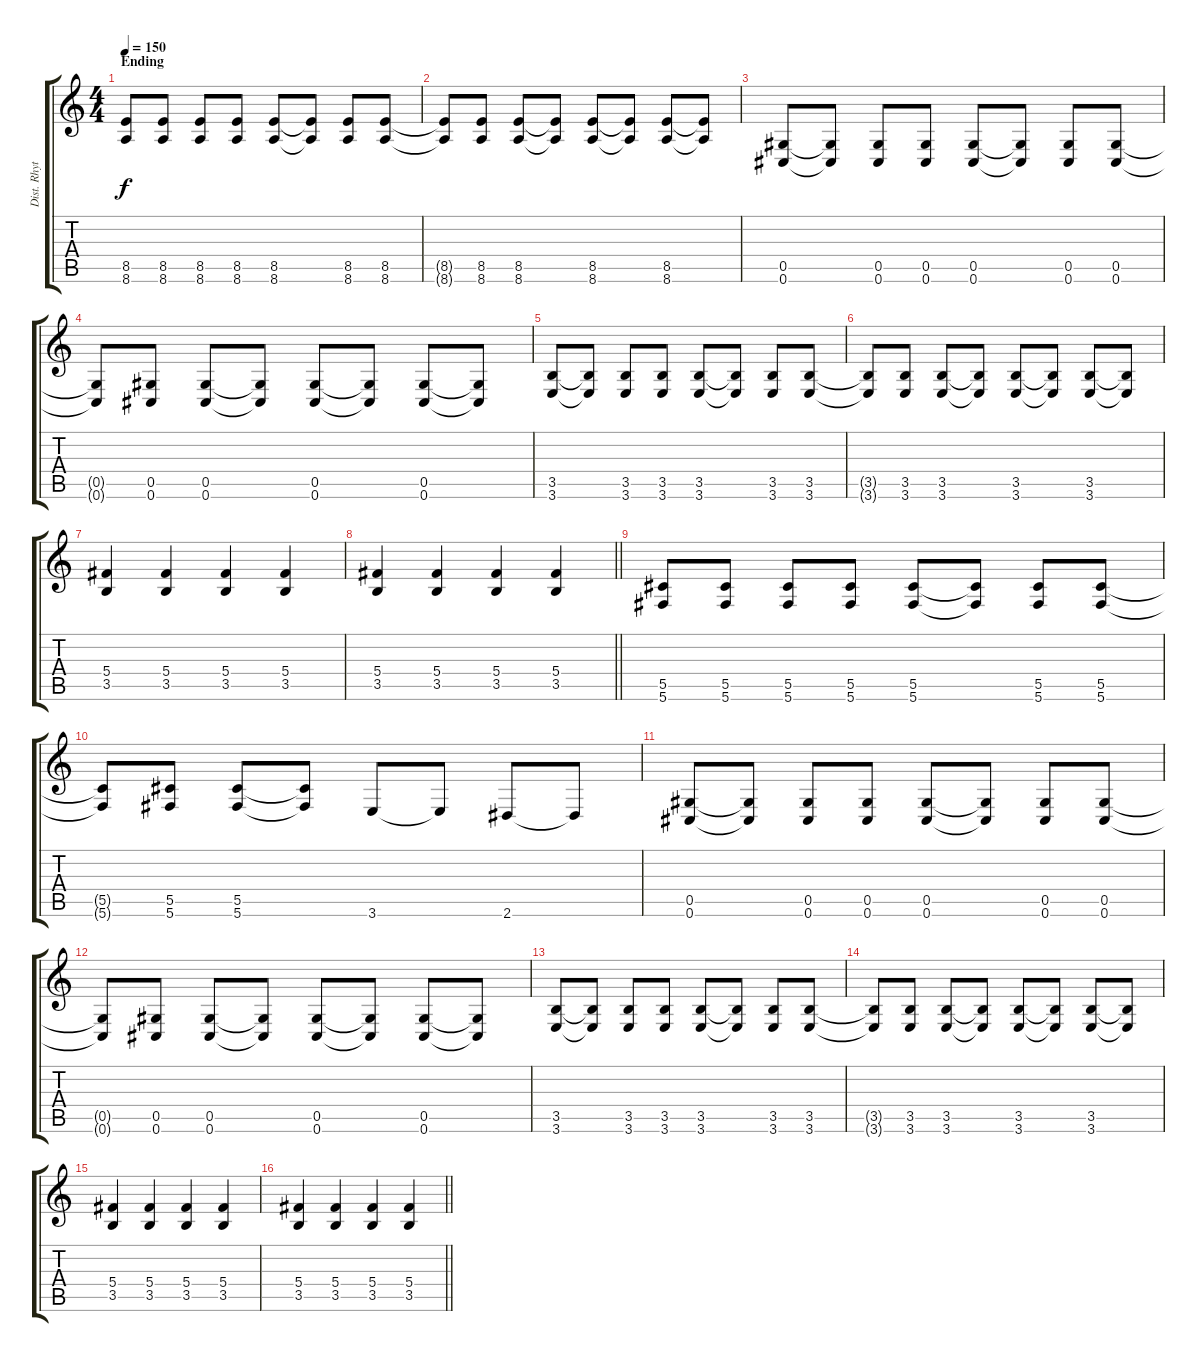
\track ("Dist. Rhytm Guitar [L]" "Dist. Rhyt") {instrument distortionguitar}
\staff {score tabs}
\tuning (Eb4 Bb3 Gb3 Db3 Ab2 Db2) {hide}
\ts (4 4)
\section ("" "Ending")
\tempo 150
\clef g2
\ks c
(8.5 8.6).8{dy f} (8.5 8.6).8 (8.5 8.6).8 (8.5 8.6).8 (8.5 8.6).8 (8.5{t} 8.6{t}).8 (8.5 8.6).8 (8.5 8.6).8 |
(8.5{t} 8.6{t}).8 (8.5 8.6).8 (8.5 8.6).8 (8.5{t} 8.6{t}).8 (8.5 8.6).8 (8.5{t} 8.6{t}).8 (8.5 8.6).8 (8.5{t} 8.6{t}).8 |
(0.5 0.6).8 (0.5{t} 0.6{t}).8 (0.5 0.6).8 (0.5 0.6).8 (0.5 0.6).8 (0.5{t} 0.6{t}).8 (0.5 0.6).8 (0.5 0.6).8 |
(0.5{t} 0.6{t}).8 (0.5 0.6).8 (0.5 0.6).8 (0.5{t} 0.6{t}).8 (0.5 0.6).8 (0.5{t} 0.6{t}).8 (0.5 0.6).8 (0.5{t} 0.6{t}).8 |
(3.5 3.6).8 (3.5{t} 3.6{t}).8 (3.5 3.6).8 (3.5 3.6).8 (3.5 3.6).8 (3.5{t} 3.6{t}).8 (3.5 3.6).8 (3.5 3.6).8 |
(3.5{t} 3.6{t}).8 (3.5 3.6).8 (3.5 3.6).8 (3.5{t} 3.6{t}).8 (3.5 3.6).8 (3.5{t} 3.6{t}).8 (3.5 3.6).8 (3.5{t} 3.6{t}).8 |
(5.4 3.5).4 (5.4 3.5).4 (5.4 3.5).4 (5.4 3.5).4 |
\barLineRight lightlight
(5.4 3.5).4 (5.4 3.5).4 (5.4 3.5).4 (5.4 3.5).4 |
(5.5 5.6).8 (5.5 5.6).8 (5.5 5.6).8 (5.5 5.6).8 (5.5 5.6).8 (5.5{t} 5.6{t}).8 (5.5 5.6).8 (5.5 5.6).8 |
(5.5{t} 5.6{t}).8 (5.5 5.6).8 (5.5 5.6).8 (5.5{t} 5.6{t}).8 3.6.8 3.6{t}.8 2.6.8 2.6{t}.8 |
(0.5 0.6).8 (0.5{t} 0.6{t}).8 (0.5 0.6).8 (0.5 0.6).8 (0.5 0.6).8 (0.5{t} 0.6{t}).8 (0.5 0.6).8 (0.5 0.6).8 |
(0.5{t} 0.6{t}).8 (0.5 0.6).8 (0.5 0.6).8 (0.5{t} 0.6{t}).8 (0.5 0.6).8 (0.5{t} 0.6{t}).8 (0.5 0.6).8 (0.5{t} 0.6{t}).8 |
(3.5 3.6).8 (3.5{t} 3.6{t}).8 (3.5 3.6).8 (3.5 3.6).8 (3.5 3.6).8 (3.5{t} 3.6{t}).8 (3.5 3.6).8 (3.5 3.6).8 |
(3.5{t} 3.6{t}).8 (3.5 3.6).8 (3.5 3.6).8 (3.5{t} 3.6{t}).8 (3.5 3.6).8 (3.5{t} 3.6{t}).8 (3.5 3.6).8 (3.5{t} 3.6{t}).8 |
(5.4 3.5).4 (5.4 3.5).4 (5.4 3.5).4 (5.4 3.5).4 |
\barLineRight lightlight
(5.4 3.5).4 (5.4 3.5).4 (5.4 3.5).4 (5.4 3.5).4
